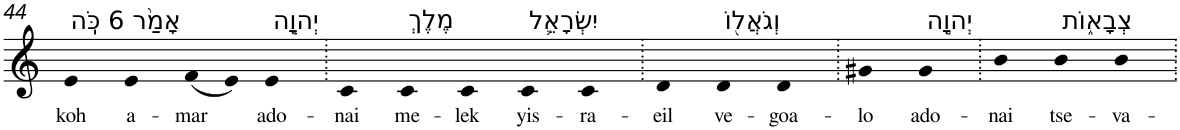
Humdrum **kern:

**kern	**text
*part1	*part1
*staff1	*staff1
*I"Piano	*
*I'Pno	*
!!LO:PB:g=z
*clefG2	*
*k[]	*
=44	=44
!LO:TX:a:t=6 כֹּֽה	!
!	!LO:LY:b
4e	koh
!LO:TX:a:t=אָמַ֨ר	!
!	!LO:LY:b
4e	a-
!	!LO:LY:b
(8f	-mar
8e)	.
!LO:TX:a:t=יְהוָ֧ה	!
!	!LO:LY:b
4e	ado-
=45.	=45.
!	!LO:LY:b
4c	-nai
!LO:TX:a:t=מֶלֶךְ	!
!	!LO:LY:b
4c	me-
!	!LO:LY:b
4c	-lek
!LO:TX:a:t=יִשְׂרָאֵ֛ל	!
!	!LO:LY:b
4c	yis-
!	!LO:LY:b
4c	-ra-
=46.	=46.
!	!LO:LY:b
4d	-eil
!LO:TX:a:t=וְגֹאֲל֖וֹ	!
!	!LO:LY:b
4d	ve-
!	!LO:LY:b
4d	-goa-
=47.	=47.
!	!LO:LY:b
4g#X	-lo
!LO:TX:a:t=יְהוָ֣ה	!
!	!LO:LY:b
4g#	ado-
=48.	=48.
!	!LO:LY:b
4b	-nai
!LO:TX:a:t=צְבָא֑וֹת	!
!	!LO:LY:b
4b	tse-
!	!LO:LY:b
4b	-va-
=.	=.
*-	*-
